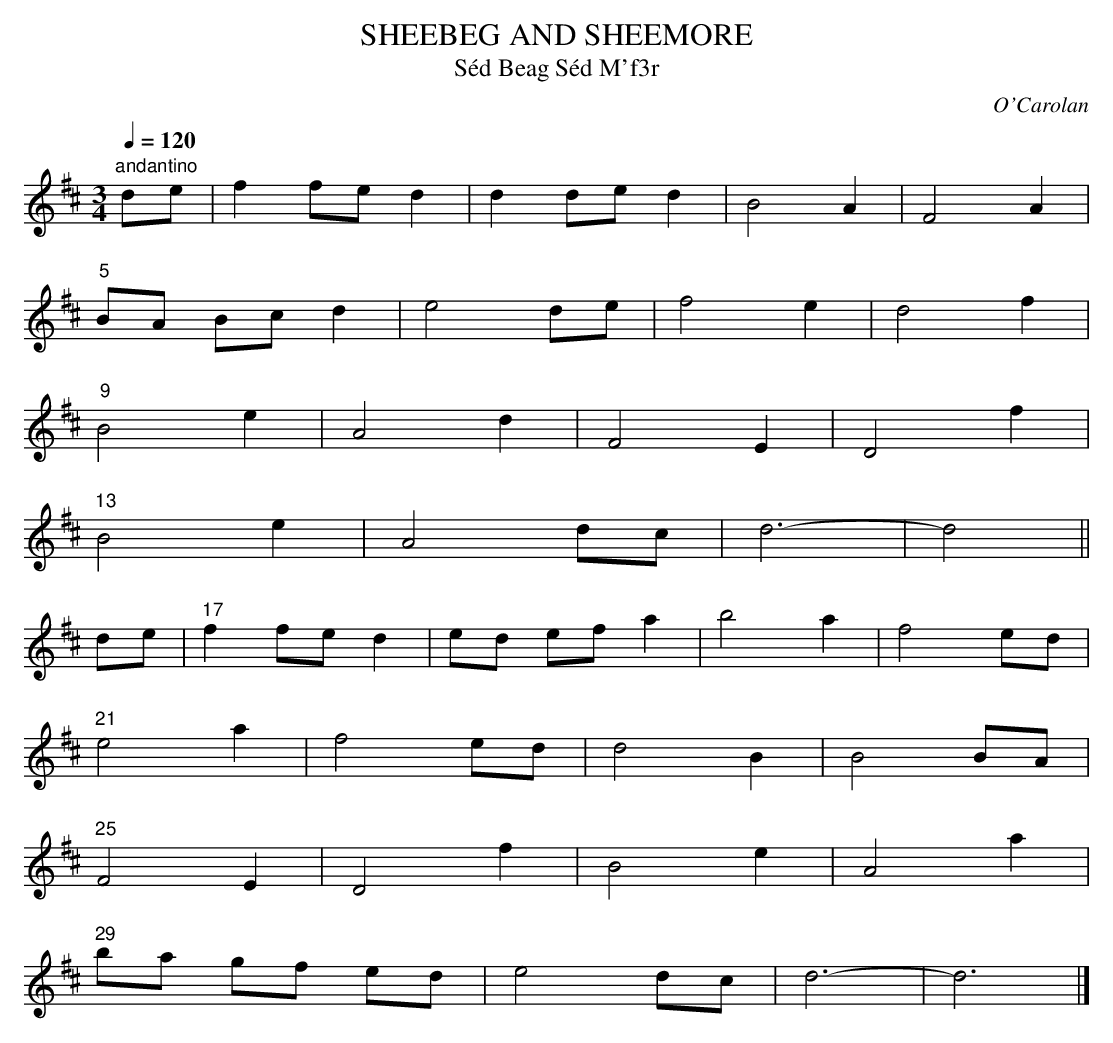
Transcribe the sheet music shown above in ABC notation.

X:1
T:SHEEBEG AND SHEEMORE
T:S\'ed Beag S\'ed M\'f3r
C:O'Carolan
Q:1/4=120
name in Co. Leitrim; more information in O'Neill's "Irish Minstrels
and Musicians", p.71
M:3/4
L:1/8
K:D
"andantino"
de|f2 fe d2|d2 de d2|B4 A2|F4 A2|
"5"BA Bc d2|e4 de|f4 e2|d4 f2|
"9"B4 e2|A4 d2|F4 E2|D4 f2|
"13"B4 e2|A4 dc|d6-|d4||
de|"17"f2 fe d2|ed ef a2|b4 a2|f4 ed|
"21"e4 a2|f4 ed|d4 B2|B4 BA|
"25"F4 E2|D4 f2|B4 e2|A4 a2|
"29"ba gf ed|e4 dc|d6-|d6|]
